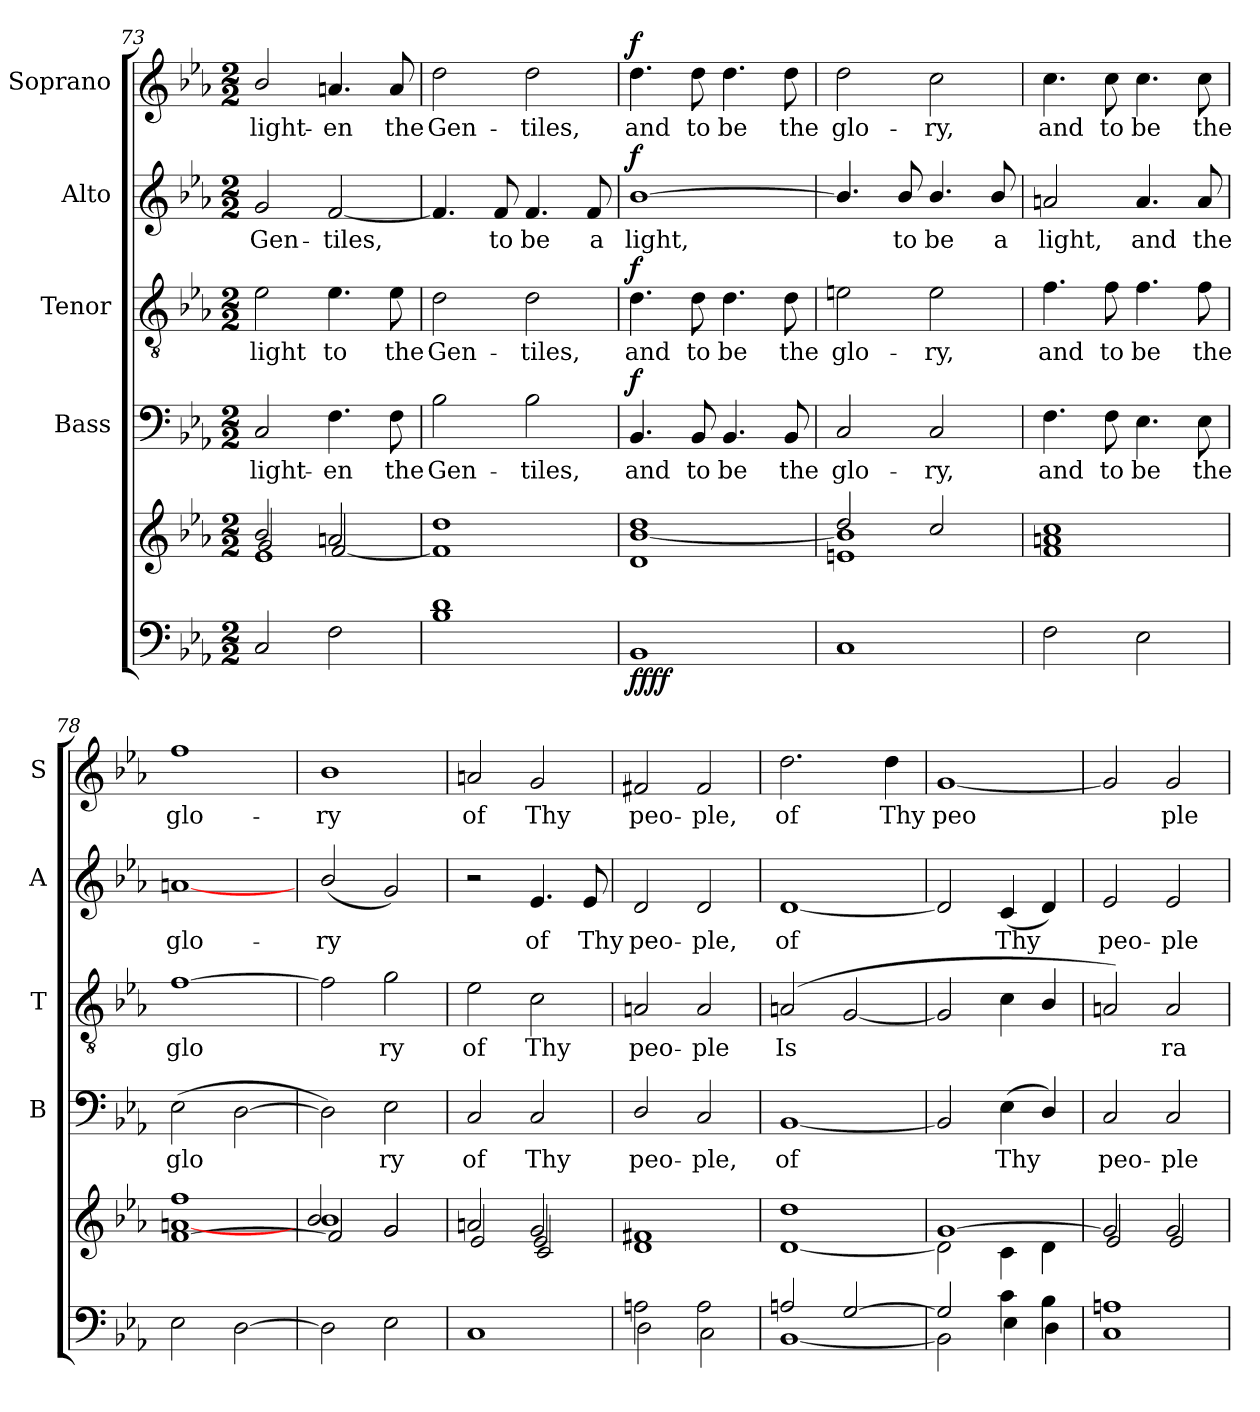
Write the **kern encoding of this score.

**kern	**kern	**dynam	**kern	**text	**dynam	**kern	**text	**dynam	**kern	**text	**dynam	**kern	**text	**dynam
*part5	*part5	*part5	*part4	*part4	*part4	*part3	*part3	*part3	*part2	*part2	*part2	*part1	*part1	*part1
*staff6	*staff5	*staff5/6	*staff4	*staff4	*staff4	*staff3	*staff3	*staff3	*staff2	*staff2	*staff2	*staff1	*staff1	*staff1
*	*	*	*I"Bass	*	*	*I"Tenor	*	*	*I"Alto	*	*	*I"Soprano	*	*
*	*	*	*I'B	*	*	*I'T	*	*	*I'A	*	*	*I'S	*	*
*clefF4	*clefG2	*	*clefF4	*	*	*clefGv2	*	*	*clefG2	*	*	*clefG2	*	*
*k[b-e-a-]	*k[b-e-a-]	*	*k[b-e-a-]	*	*	*k[b-e-a-]	*	*	*k[b-e-a-]	*	*	*k[b-e-a-]	*	*
*E-:	*E-:	*	*E-:	*	*	*E-:	*	*	*E-:	*	*	*E-:	*	*
*M2/2	*M2/2	*	*M2/2	*	*	*M2/2	*	*	*M2/2	*	*	*M2/2	*	*
=73	=73	=73	=73	=73	=73	=73	=73	=73	=73	=73	=73	=73	=73	=73
*	*^	*	*	*	*	*	*	*	*	*	*	*	*	*
*	*	*^	*	*	*	*	*	*	*	*	*	*	*	*	*
!	!	!	!	!	!	!LO:LY:b	!	!	!LO:LY:b	!	!	!LO:LY:b	!	!	!LO:LY:b	!
2C/	2b-/	2g/	1e-	.	2C/	light-	.	2e-\	light	.	2g/	Gen-	.	2b-/	light-	.
!	!	!	!	!	!	!LO:LY:b	!	!	!LO:LY:b	!	!	!LO:LY:b	!	!	!LO:LY:b	!
2F\	2an/	[>2f/	.	.	4.F\	-en	.	4.e-\	to	.	[2f/	-tiles,	.	4.an/	-en	.
!	!	!	!	!	!	!LO:LY:b	!	!	!LO:LY:b	!	!	!	!	!	!LO:LY:b	!
.	.	.	.	.	8F\	the	.	8e-\	the	.	.	.	.	8a/	the	.
*	*	*v	*v	*	*	*	*	*	*	*	*	*	*	*	*	*
=74	=74	=74	=74	=74	=74	=74	=74	=74	=74	=74	=74	=74	=74	=74	=74
*^	*	*	*	*	*	*	*	*	*	*	*	*	*	*	*
!	!	!	!	!	!	!LO:LY:b	!	!	!LO:LY:b	!	!	!	!	!	!LO:LY:b	!
1d	1B-	1dd	1f]	.	2B-\	Gen-	.	2d\	Gen-	.	4.f/]	.	.	2dd\	Gen-	.
!	!	!	!	!	!	!	!	!	!	!	!	!LO:LY:b	!	!	!	!
.	.	.	.	.	.	.	.	.	.	.	8f/	to	.	.	.	.
!	!	!	!	!	!	!LO:LY:b	!	!	!LO:LY:b	!	!	!LO:LY:b	!	!	!LO:LY:b	!
.	.	.	.	.	2B-\	-tiles,	.	2d\	-tiles,	.	4.f/	be	.	2dd\	-tiles,	.
!	!	!	!	!	!	!	!	!	!	!	!	!LO:LY:b	!	!	!	!
.	.	.	.	.	.	.	.	.	.	.	8f/	a	.	.	.	.
*v	*v	*	*	*	*	*	*	*	*	*	*	*	*	*	*	*
=75	=75	=75	=75	=75	=75	=75	=75	=75	=75	=75	=75	=75	=75	=75	=75
*	*	*^	*	*	*	*	*	*	*	*	*	*	*	*	*
!	!	!	!	!LO:DY:b=2	!	!LO:LY:b	!	!	!LO:LY:b	!	!	!LO:LY:b	!	!	!LO:LY:b	!
!	!	!	!	!LO:DY:n=1:b=2	!	!	!	!	!	!	!	!	!	!	!	!
!	!	!	!	!LO:DY:n=2:b	!	!	!	!	!	!	!	!	!	!	!	!
!	!	!	!	!LO:DY:n=3:b	!	!	!LO:DY:b	!	!	!LO:DY:b	!	!	!LO:DY:b	!	!	!LO:DY:b
1BB-	1dd	[>1b-	1d	f f f f	4.BB-/	and	f	4.d\	and	f	[1b-	light,	f	4.dd\	and	f
!	!	!	!	!	!	!LO:LY:b	!	!	!LO:LY:b	!	!	!	!	!	!LO:LY:b	!
.	.	.	.	.	8BB-/	to	.	8d\	to	.	.	.	.	8dd\	to	.
!	!	!	!	!	!	!LO:LY:b	!	!	!LO:LY:b	!	!	!	!	!	!LO:LY:b	!
.	.	.	.	.	4.BB-/	be	.	4.d\	be	.	.	.	.	4.dd\	be	.
!	!	!	!	!	!	!LO:LY:b	!	!	!LO:LY:b	!	!	!	!	!	!LO:LY:b	!
.	.	.	.	.	8BB-/	the	.	8d\	the	.	.	.	.	8dd\	the	.
=76	=76	=76	=76	=76	=76	=76	=76	=76	=76	=76	=76	=76	=76	=76	=76	=76
!	!	!	!	!	!	!LO:LY:b	!	!	!LO:LY:b	!	!	!	!	!	!LO:LY:b	!
1C	2dd/	1b-]	1en	.	2C/	glo-	.	2en\	glo-	.	4.b-/]	.	.	2dd\	glo-	.
!	!	!	!	!	!	!	!	!	!	!	!	!LO:LY:b	!	!	!	!
.	.	.	.	.	.	.	.	.	.	.	8b-/	to	.	.	.	.
!	!	!	!	!	!	!LO:LY:b	!	!	!LO:LY:b	!	!	!LO:LY:b	!	!	!LO:LY:b	!
.	2cc/	.	.	.	2C/	-ry,	.	2e\	-ry,	.	4.b-/	be	.	2cc\	-ry,	.
!	!	!	!	!	!	!	!	!	!	!	!	!LO:LY:b	!	!	!	!
.	.	.	.	.	.	.	.	.	.	.	8b-/	a	.	.	.	.
=77	=77	=77	=77	=77	=77	=77	=77	=77	=77	=77	=77	=77	=77	=77	=77	=77
!	!	!	!	!	!	!LO:LY:b	!	!	!LO:LY:b	!	!	!LO:LY:b	!	!	!LO:LY:b	!
2F\	1cc	1an	1f	.	4.F\	and	.	4.f\	and	.	2an/	light,	.	4.cc\	and	.
!	!	!	!	!	!	!LO:LY:b	!	!	!LO:LY:b	!	!	!	!	!	!LO:LY:b	!
.	.	.	.	.	8F\	to	.	8f\	to	.	.	.	.	8cc\	to	.
!	!	!	!	!	!	!LO:LY:b	!	!	!LO:LY:b	!	!	!LO:LY:b	!	!	!LO:LY:b	!
2E-\	.	.	.	.	4.E-\	be	.	4.f\	be	.	4.a/	and	.	4.cc\	be	.
!	!	!	!	!	!	!LO:LY:b	!	!	!LO:LY:b	!	!	!LO:LY:b	!	!	!LO:LY:b	!
.	.	.	.	.	8E-\	the	.	8f\	the	.	8a/	the	.	8cc\	the	.
!!LO:LB:g=z
=78	=78	=78	=78	=78	=78	=78	=78	=78	=78	=78	=78	=78	=78	=78	=78	=78
!	!	!	!	!	!	!LO:LY:b	!	!	!LO:LY:b	!	!	!LO:LY:b	!	!	!LO:LY:b	!
2E-\	1ff	[<1an	[1f	.	(>2E-\	glo­	.	[1f	glo­	.	[1an	glo-	.	1ff	glo-	.
[2D\	.	.	.	.	[2D\	.	.	.	.	.	.	.	.	.	.	.
=79	=79	=79	=79	=79	=79	=79	=79	=79	=79	=79	=79	=79	=79	=79	=79	=79
!	!	!	!	!	!	!	!	!	!	!	!	!LO:LY:b	!	!	!LO:LY:b	!
2D\]	1b-	2b-/	2f/]	.	2D\])	.	.	2f\]	.	.	(<2b-/	-ry	.	1b-	-ry	.
!	!	!	!	!	!	!LO:LY:b	!	!	!LO:LY:b	!	!	!	!	!	!	!
2E-\	.	2g/	2g/	.	2E-\	ry	.	2g\	ry	.	2g/)	.	.	.	.	.
=80	=80	=80	=80	=80	=80	=80	=80	=80	=80	=80	=80	=80	=80	=80	=80	=80
!	!	!	!	!	!	!LO:LY:b	!	!	!LO:LY:b	!	!	!	!	!	!LO:LY:b	!
1C	2an/	2ryy	2e-/	.	2C/	of	.	2e-\	of	.	2r	.	.	2an/	of	.
!	!	!	!	!	!	!LO:LY:b	!	!	!LO:LY:b	!	!	!LO:LY:b	!	!	!LO:LY:b	!
.	2g/	2e-/	2c/	.	2C/	Thy	.	2c\	Thy	.	4.e-/	of	.	2g/	Thy	.
!	!	!	!	!	!	!	!	!	!	!	!	!LO:LY:b	!	!	!	!
.	.	.	.	.	.	.	.	.	.	.	8e-/	Thy	.	.	.	.
*	*	*v	*v	*	*	*	*	*	*	*	*	*	*	*	*	*
=81	=81	=81	=81	=81	=81	=81	=81	=81	=81	=81	=81	=81	=81	=81	=81
*^	*	*	*	*	*	*	*	*	*	*	*	*	*	*	*
!	!	!	!	!	!	!LO:LY:b	!	!	!LO:LY:b	!	!	!LO:LY:b	!	!	!LO:LY:b	!
2An\	2D\	1f#X	1d	.	2D/	peo-	.	2An/	peo-	.	2d/	peo-	.	2f#X/	peo-	.
!	!	!	!	!	!	!LO:LY:b	!	!	!LO:LY:b	!	!	!LO:LY:b	!	!	!LO:LY:b	!
2A\	2C\	.	.	.	2C/	-ple,	.	2A/	-ple	.	2d/	-ple,	.	2f#/	-ple,	.
=82	=82	=82	=82	=82	=82	=82	=82	=82	=82	=82	=82	=82	=82	=82	=82	=82
!	!	!	!	!	!	!LO:LY:b	!	!	!LO:LY:b	!	!	!LO:LY:b	!	!	!LO:LY:b	!
2An/	[<1BB-	1dd	[<1d	.	[1BB-	of	.	(<2An/	Is­	.	[1d	of	.	2.dd\	of	.
[>2G/	.	.	.	.	.	.	.	[2G/	.	.	.	.	.	.	.	.
!	!	!	!	!	!	!	!	!	!	!	!	!	!	!	!LO:LY:b	!
.	.	.	.	.	.	.	.	.	.	.	.	.	.	4dd\	Thy	.
=83	=83	=83	=83	=83	=83	=83	=83	=83	=83	=83	=83	=83	=83	=83	=83	=83
!	!	!	!	!	!	!	!	!	!	!	!	!	!	!	!LO:LY:b	!
2G/]	2BB-\]	[>1g	2d\]	.	2BB-/]	.	.	2G/]	.	.	2d/]	.	.	[1g	peo­	.
!	!	!	!	!	!	!LO:LY:b	!	!	!	!	!	!LO:LY:b	!	!	!	!
4c\	4E-\	.	4c\	.	(<4E-\	Thy	.	4c\	.	.	(<4c/	Thy	.	.	.	.
4B-\	4D\	.	4d\	.	4D/)	.	.	4B-/	.	.	4d/)	.	.	.	.	.
=84	=84	=84	=84	=84	=84	=84	=84	=84	=84	=84	=84	=84	=84	=84	=84	=84
!	!	!	!	!	!	!LO:LY:b	!	!	!	!	!	!LO:LY:b	!	!	!	!
1An	1C	2g/]	2e-/	.	2C/	peo-	.	2An/)	.	.	2e-/	peo-	.	2g/]	.	.
!	!	!	!	!	!	!LO:LY:b	!	!	!LO:LY:b	!	!	!LO:LY:b	!	!	!LO:LY:b	!
.	.	2g/	2e-/	.	2C/	-ple	.	2A/	ra-	.	2e-/	-ple	.	2g/	ple	.
*v	*v	*	*	*	*	*	*	*	*	*	*	*	*	*	*	*
*	*v	*v	*	*	*	*	*	*	*	*	*	*	*	*	*
=	=	=	=	=	=	=	=	=	=	=	=	=	=	=
*-	*-	*-	*-	*-	*-	*-	*-	*-	*-	*-	*-	*-	*-	*-
